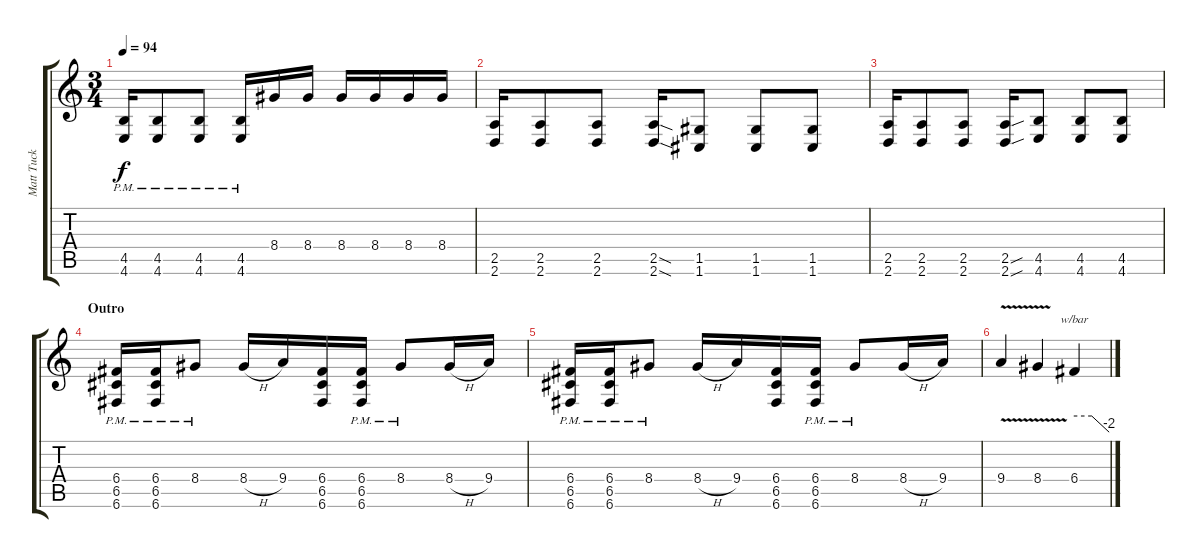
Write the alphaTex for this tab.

\track ("Matt Tuck" "Matt Tuck") {instrument distortionguitar}
\staff {score tabs}
\tuning (D4 A3 F3 C3 G2 C2) {hide}
\ts (3 4)
\tempo 94
\clef g2
\ks c
(4.5{pm} 4.6{pm}).16{dy f} (4.5{pm} 4.6{pm}).8 (4.5{pm} 4.6{pm}).8 (4.5 4.6{pm}).16 8.4.16 8.4.16 8.4.16 8.4.16 8.4.16 8.4.16 |
(2.5 2.6).16 (2.5 2.6).8 (2.5 2.6).8 (2.5{sod} 2.6{sod}).16 (1.5 1.6).8 (1.5 1.6).8 (1.5 1.6).8 |
(2.5 2.6).16 (2.5 2.6).8 (2.5 2.6).8 (2.5{sou} 2.6{sou}).16 (4.5 4.6).8 (4.5 4.6).8 (4.5 4.6).8 |
\section ("" "Outro")
(6.4{pm} 6.5{pm} 6.6{pm}).16 (6.4{pm} 6.5{pm} 6.6{pm}).16 8.4{pm}.8 8.4{h}.16 9.4.16 (6.4 6.5 6.6).16 (6.4{pm} 6.5{pm} 6.6{pm}).16 8.4{pm}.8 8.4{h}.16 9.4.16 |
(6.4{pm} 6.5{pm} 6.6{pm}).16 (6.4{pm} 6.5{pm} 6.6{pm}).16 8.4{pm}.8 8.4{h}.16 9.4.16 (6.4 6.5 6.6).16 (6.4{pm} 6.5{pm} 6.6{pm}).16 8.4{pm}.8 8.4{h}.16 9.4.16 |
9.4{v}.4 8.4{v}.4 6.4.4{tbe (custom default 0 0 30 0 60 -8)}
